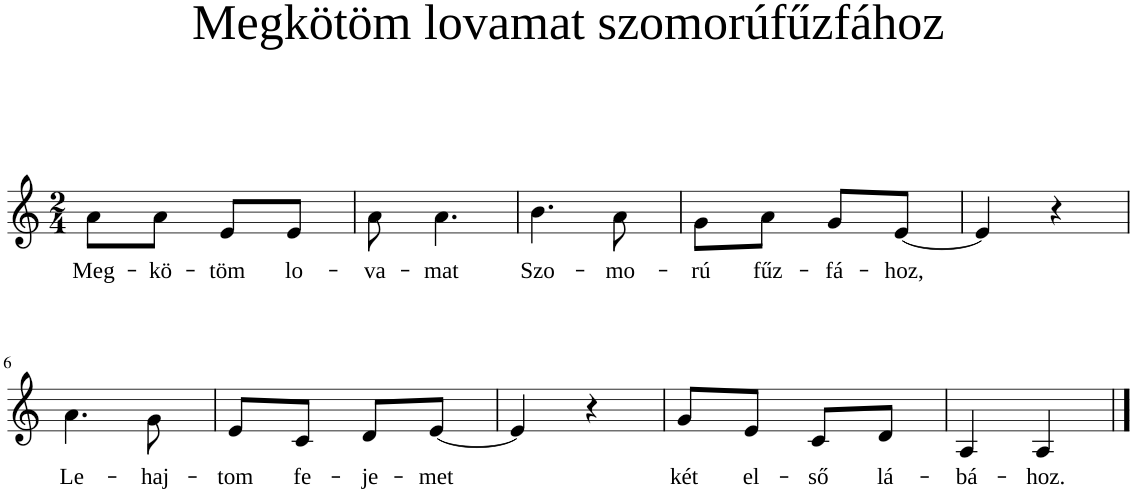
**kern	**text
*part1	*part1
*staff1	*staff1
*I"Piano	*
*I'Pno	*
*clefG2	*
*k[]	*
*M2/4	*
=1	=1
!	!LO:LY:b
8a\L	Meg-
!	!LO:LY:b
8a\J	-kö-
!	!LO:LY:b
8e/L	-töm
!	!LO:LY:b
8e/J	lo-
=2	=2
!	!LO:LY:b
8a\	-va-
!	!LO:LY:b
4.a\	-mat
=3	=3
!	!LO:LY:b
4.b\	Szo-
!	!LO:LY:b
8a\	-mo-
=4	=4
!	!LO:LY:b
8g\L	rú
!	!LO:LY:b
8a\J	fűz-
!	!LO:LY:b
8g/L	fá-
!	!LO:LY:b
[8e/J	-hoz,
=5	=5
4e/]	.
4r	.
!!LO:LB:g=z
=6	=6
!	!LO:LY:b
4.a\	Le-
!	!LO:LY:b
8g\	-haj-
=7	=7
!	!LO:LY:b
8e/L	-tom
!	!LO:LY:b
8c/J	fe-
!	!LO:LY:b
8d/L	-je-
!	!LO:LY:b
[8e/J	-met
=8	=8
4e/]	.
4r	.
=9	=9
!	!LO:LY:b
8g/L	két
!	!LO:LY:b
8e/J	el-
!	!LO:LY:b
8c/L	ső
!	!LO:LY:b
8d/J	lá-
=10	=10
!	!LO:LY:b
4A/	-bá-
!	!LO:LY:b
4A/	-hoz.
==	==
*-	*-
